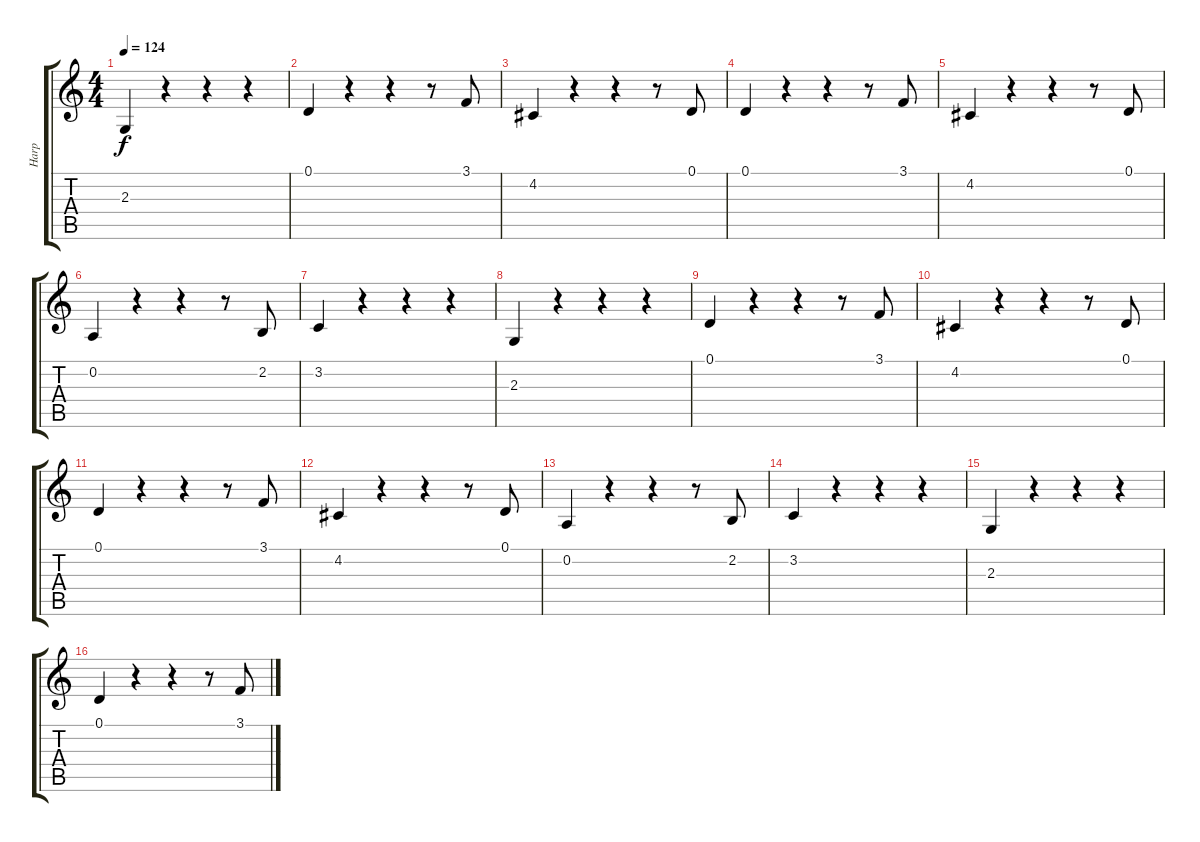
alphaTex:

\track ("Harp" "Harp") {instrument orchestralharp}
\staff {score tabs}
\tuning (D4 A3 F3 C3 G2 C2) {hide}
\ts (4 4)
\tempo 124
\clef g2
\ks c
2.3.4{dy f} r.4 r.4 r.4 |
0.1.4 r.4 r.4 r.8 3.1.8 |
4.2.4 r.4 r.4 r.8 0.1.8 |
0.1.4 r.4 r.4 r.8 3.1.8 |
4.2.4 r.4 r.4 r.8 0.1.8 |
0.2.4 r.4 r.4 r.8 2.2.8 |
3.2.4 r.4 r.4 r.4 |
2.3.4 r.4 r.4 r.4 |
0.1.4 r.4 r.4 r.8 3.1.8 |
4.2.4 r.4 r.4 r.8 0.1.8 |
0.1.4 r.4 r.4 r.8 3.1.8 |
4.2.4 r.4 r.4 r.8 0.1.8 |
0.2.4 r.4 r.4 r.8 2.2.8 |
3.2.4 r.4 r.4 r.4 |
2.3.4 r.4 r.4 r.4 |
0.1.4 r.4 r.4 r.8 3.1.8
